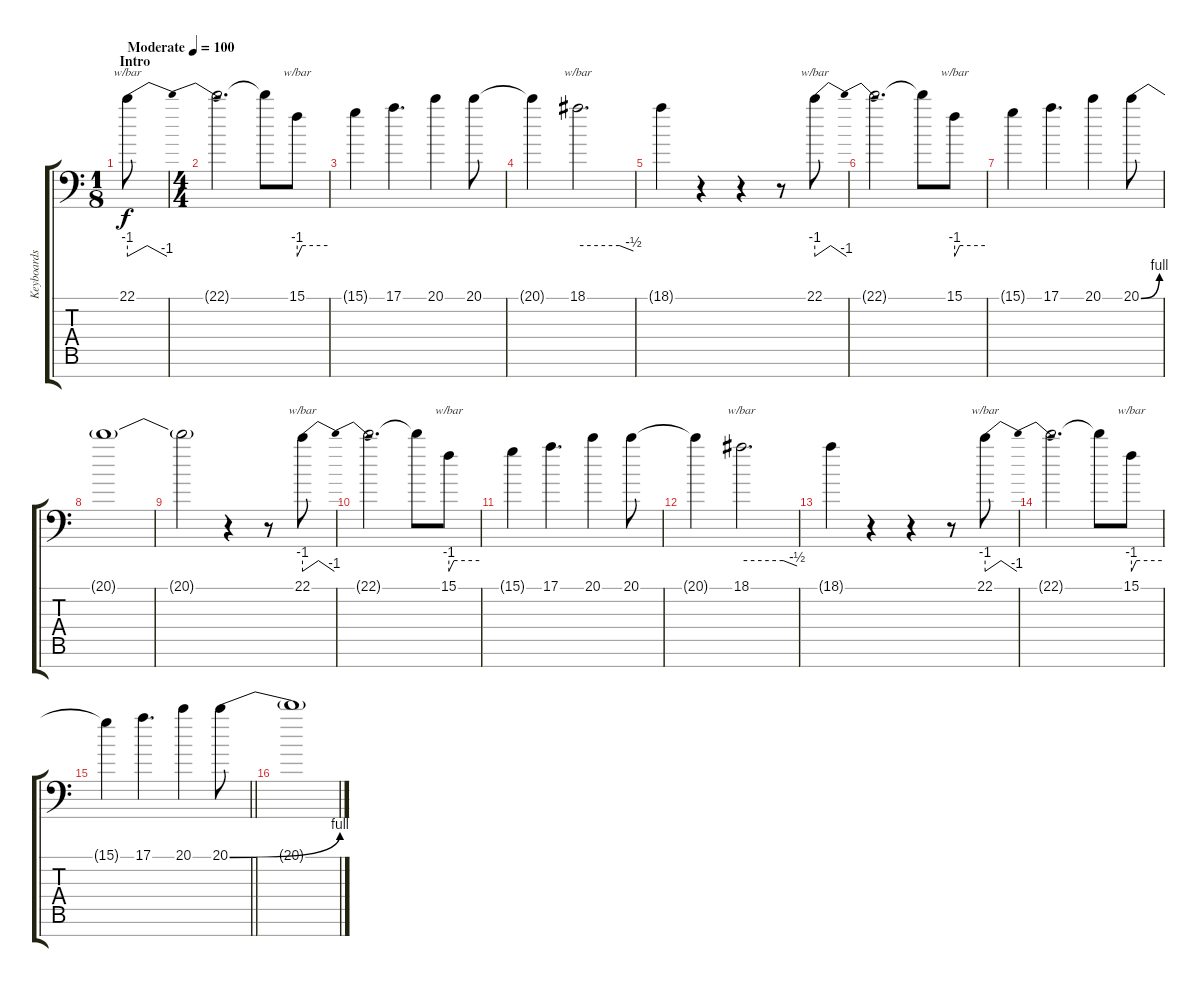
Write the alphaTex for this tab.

\track ("Keyboards (Vili Itäpelto)" "Keyboards ") {instrument lead2sawtooth}
\staff {score tabs}
\tuning (E4 B3 G3 D3 A2 D2 A1) {hide}
\ts (1 8)
\section ("" "Intro")
\tempo (100 "Moderate")
\clef f4
\ks c
22.1.8{tbe (dip default 0 -4 5 0 50 0 60 -4) dy f instrument lead1square} |
\ts (4 4)
22.1{t}.2{d} 22.1{t}.8 15.1.8{tbe (custom default 0 -4 10 0 60 0) instrument lead2sawtooth} |
15.1{t}.4 17.1.4{d} 20.1.4 20.1.8 |
20.1{t}.4 18.1.2{d tbe (custom default 0 0 45 0 60 -2)} |
18.1{t}.4 r.4 r.4 r.8 22.1.8{tbe (dip default 0 -4 5 0 50 0 60 -4) instrument lead1square} |
22.1{t}.2{d} 22.1{t}.8 15.1.8{tbe (custom default 0 -4 10 0 60 0) instrument lead2sawtooth} |
15.1{t}.4 17.1.4{d} 20.1.4 20.1{be (bend 0 0 60 4)}.8 |
20.1{t}.1 |
20.1{t}.2 r.4 r.8 22.1.8{tbe (dip default 0 -4 5 0 50 0 60 -4) instrument lead1square} |
22.1{t}.2{d} 22.1{t}.8 15.1.8{tbe (custom default 0 -4 10 0 60 0) instrument lead2sawtooth} |
15.1{t}.4 17.1.4{d} 20.1.4 20.1.8 |
20.1{t}.4 18.1.2{d tbe (custom default 0 0 45 0 60 -2)} |
18.1{t}.4 r.4 r.4 r.8 22.1.8{tbe (dip default 0 -4 5 0 50 0 60 -4) instrument lead1square} |
22.1{t}.2{d} 22.1{t}.8 15.1.8{tbe (custom default 0 -4 10 0 60 0) instrument lead2sawtooth} |
\barLineRight lightlight
15.1{t}.4 17.1.4{d} 20.1.4 20.1{be (bend 0 0 60 4)}.8 |
\section ("" "")
20.1{t}.1{volume 0}
